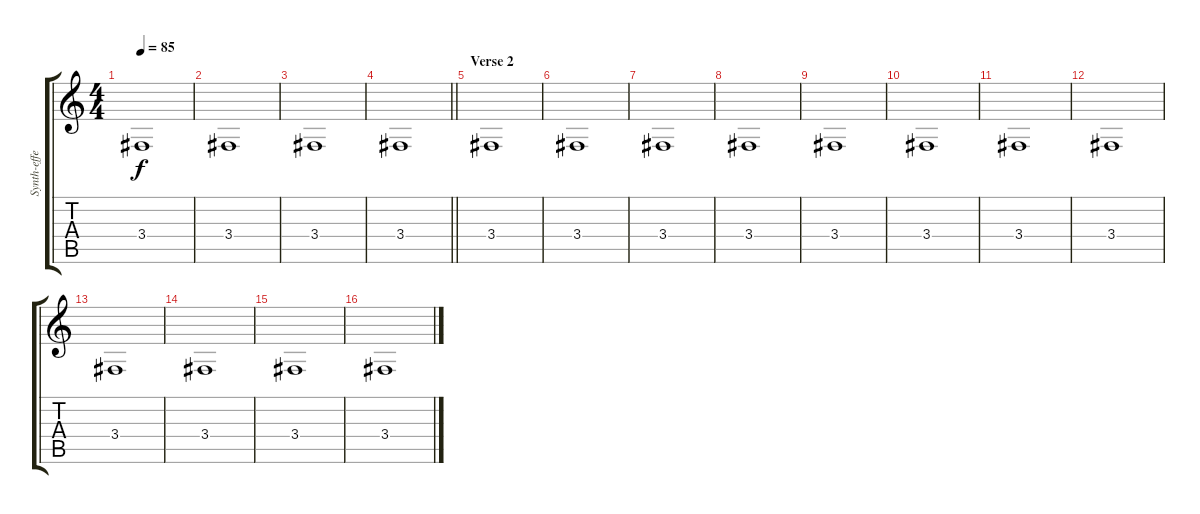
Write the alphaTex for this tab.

\track ("Synth-effect" "Synth-effe") {instrument pad2warm}
\staff {score tabs}
\tuning (C4 C4 Ab3 Eb3 Bb2 F2) {hide}
\ts (4 4)
\tempo 85
\clef g2
\ks c
3.4.1{dy f} |
3.4.1 |
3.4.1 |
\barLineRight lightlight
3.4.1 |
\section ("" "Verse 2")
3.4.1{volume 8 instrument pad2warm} |
3.4.1 |
3.4.1 |
3.4.1 |
3.4.1 |
3.4.1 |
3.4.1 |
3.4.1 |
3.4.1 |
3.4.1 |
3.4.1 |
3.4.1
